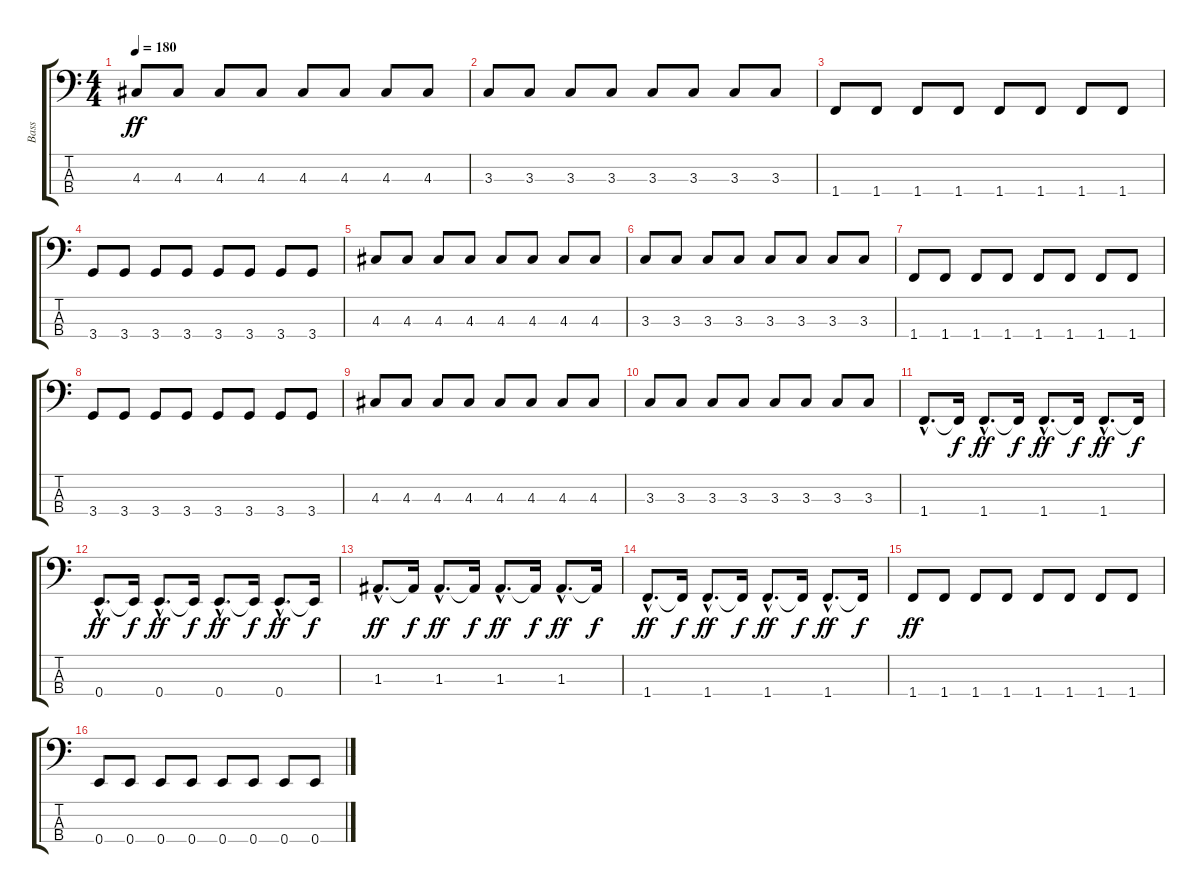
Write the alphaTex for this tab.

\track ("Bass" "Bass") {instrument electricbasspick}
\staff {score tabs}
\tuning (G2 D2 A1 E1) {hide}
\ts (4 4)
\tempo 180
\clef f4
\ks c
4.3.8{dy ff} 4.3.8 4.3.8 4.3.8 4.3.8 4.3.8 4.3.8 4.3.8 |
3.3.8 3.3.8 3.3.8 3.3.8 3.3.8 3.3.8 3.3.8 3.3.8 |
1.4.8 1.4.8 1.4.8 1.4.8 1.4.8 1.4.8 1.4.8 1.4.8 |
3.4.8 3.4.8 3.4.8 3.4.8 3.4.8 3.4.8 3.4.8 3.4.8 |
4.3.8 4.3.8 4.3.8 4.3.8 4.3.8 4.3.8 4.3.8 4.3.8 |
3.3.8 3.3.8 3.3.8 3.3.8 3.3.8 3.3.8 3.3.8 3.3.8 |
1.4.8 1.4.8 1.4.8 1.4.8 1.4.8 1.4.8 1.4.8 1.4.8 |
3.4.8 3.4.8 3.4.8 3.4.8 3.4.8 3.4.8 3.4.8 3.4.8 |
4.3.8 4.3.8 4.3.8 4.3.8 4.3.8 4.3.8 4.3.8 4.3.8 |
3.3.8 3.3.8 3.3.8 3.3.8 3.3.8 3.3.8 3.3.8 3.3.8 |
1.4{hac}.8{d} 1.4{t}.16{dy f} 1.4{hac}.8{d dy ff} 1.4{t}.16{dy f} 1.4{hac}.8{d dy ff} 1.4{t}.16{dy f} 1.4{hac}.8{d dy ff} 1.4{t}.16{dy f} |
0.4{hac}.8{d dy ff} 0.4{t}.16{dy f} 0.4{hac}.8{d dy ff} 0.4{t}.16{dy f} 0.4{hac}.8{d dy ff} 0.4{t}.16{dy f} 0.4{hac}.8{d dy ff} 0.4{t}.16{dy f} |
1.3{hac}.8{d dy ff} 1.3{t}.16{dy f} 1.3{hac}.8{d dy ff} 1.3{t}.16{dy f} 1.3{hac}.8{d dy ff} 1.3{t}.16{dy f} 1.3{hac}.8{d dy ff} 1.3{t}.16{dy f} |
1.4{hac}.8{d dy ff} 1.4{t}.16{dy f} 1.4{hac}.8{d dy ff} 1.4{t}.16{dy f} 1.4{hac}.8{d dy ff} 1.4{t}.16{dy f} 1.4{hac}.8{d dy ff} 1.4{t}.16{dy f} |
1.4.8{dy ff} 1.4.8 1.4.8 1.4.8 1.4.8 1.4.8 1.4.8 1.4.8 |
0.4.8 0.4.8 0.4.8 0.4.8 0.4.8 0.4.8 0.4.8 0.4.8
